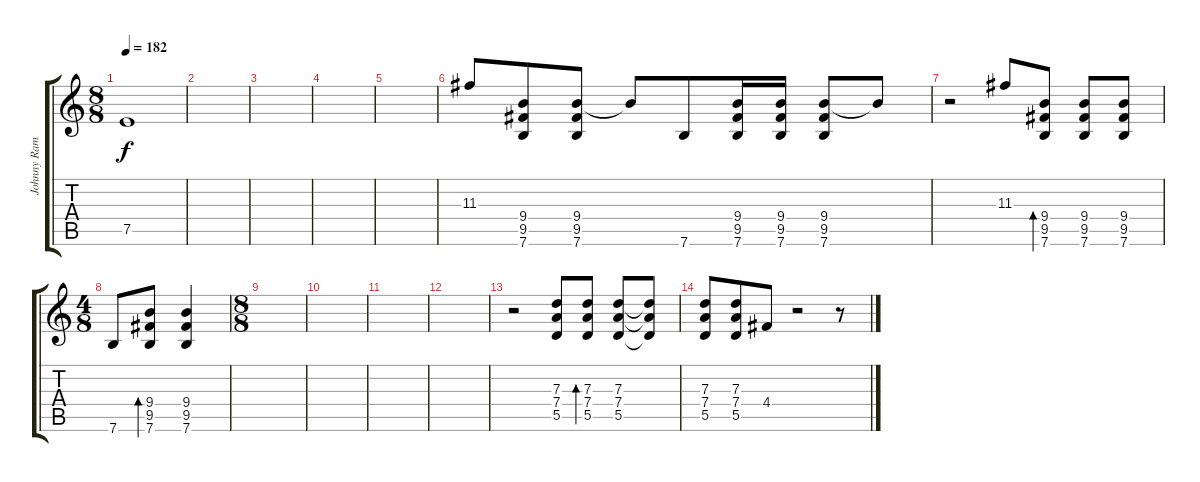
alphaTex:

\track ("Johnny Ramone - Guitar 2" "Johnny Ram") {instrument guitarharmonics}
\staff {score tabs}
\tuning (E4 B3 G3 D3 A2 E2) {hide}
\ts (8 8)
\tempo 182
\clef g2
\ks c
7.5.1{dy f} |
|
|
|
|
11.3.8 (9.4 9.5 7.6).8 (9.4 9.5 7.6).8 9.4{t}.8 7.6.8 (9.4 9.5 7.6).16 (9.4 9.5 7.6).16 (9.4 9.5 7.6).8 9.4{t}.8 |
r.2 11.3.8 (9.4 9.5 7.6).8{bd 240} (9.4 9.5 7.6).8 (9.4 9.5 7.6).8 |
\ts (4 8)
7.6.8 (9.4 9.5 7.6).8{bd 240} (9.4 9.5 7.6).4 |
\ts (8 8)
|
|
|
|
r.2 (7.3 7.4 5.5).8 (7.3 7.4 5.5).8{bd 240} (7.3 7.4 5.5).8 (7.3{t} 7.4{t} 5.5{t}).8 |
(7.3 7.4 5.5).8 (7.3 7.4 5.5).8 4.4.8 r.2 r.8
